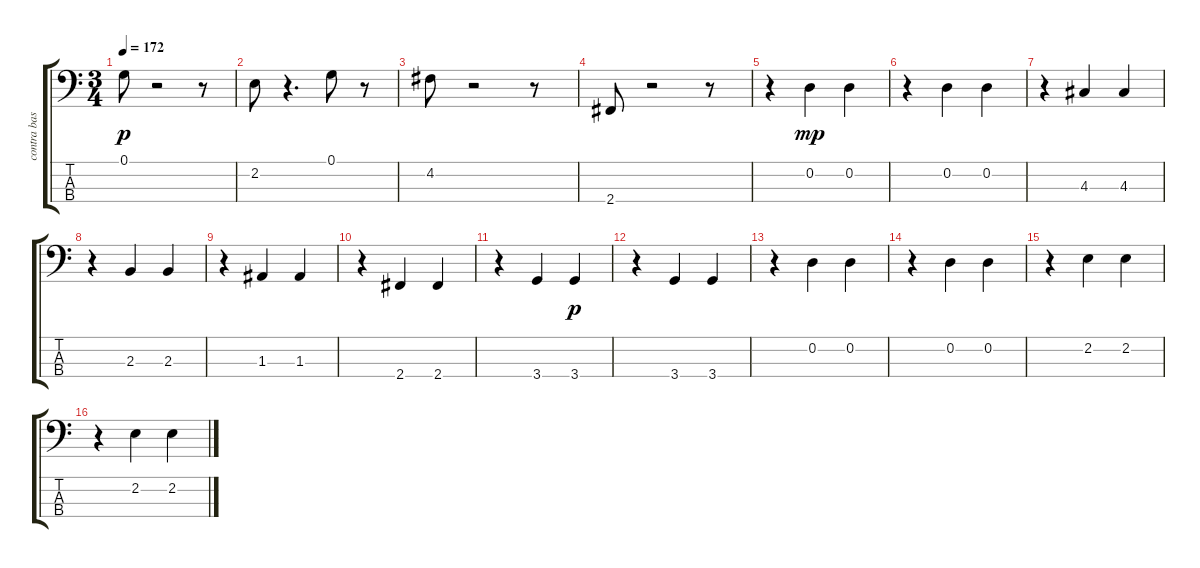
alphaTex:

\track ("contra basses" "contra bas") {instrument contrabass}
\staff {score tabs}
\tuning (G2 D2 A1 E1) {hide}
\ts (3 4)
\tempo 172
\clef f4
\ks c
0.1.8{dy p} r.2 r.8 |
2.2.8 r.4{d} 0.1.8 r.8 |
4.2.8 r.2 r.8 |
2.4.8 r.2 r.8 |
r.4 0.2.4{dy mp} 0.2.4 |
r.4 0.2.4 0.2.4 |
r.4 4.3.4 4.3.4 |
r.4 2.3.4 2.3.4 |
r.4 1.3.4 1.3.4 |
r.4 2.4.4 2.4.4 |
r.4 3.4.4 3.4.4{dy p} |
r.4 3.4.4 3.4.4 |
r.4 0.2.4 0.2.4 |
r.4 0.2.4 0.2.4 |
r.4 2.2.4 2.2.4 |
r.4 2.2.4 2.2.4
